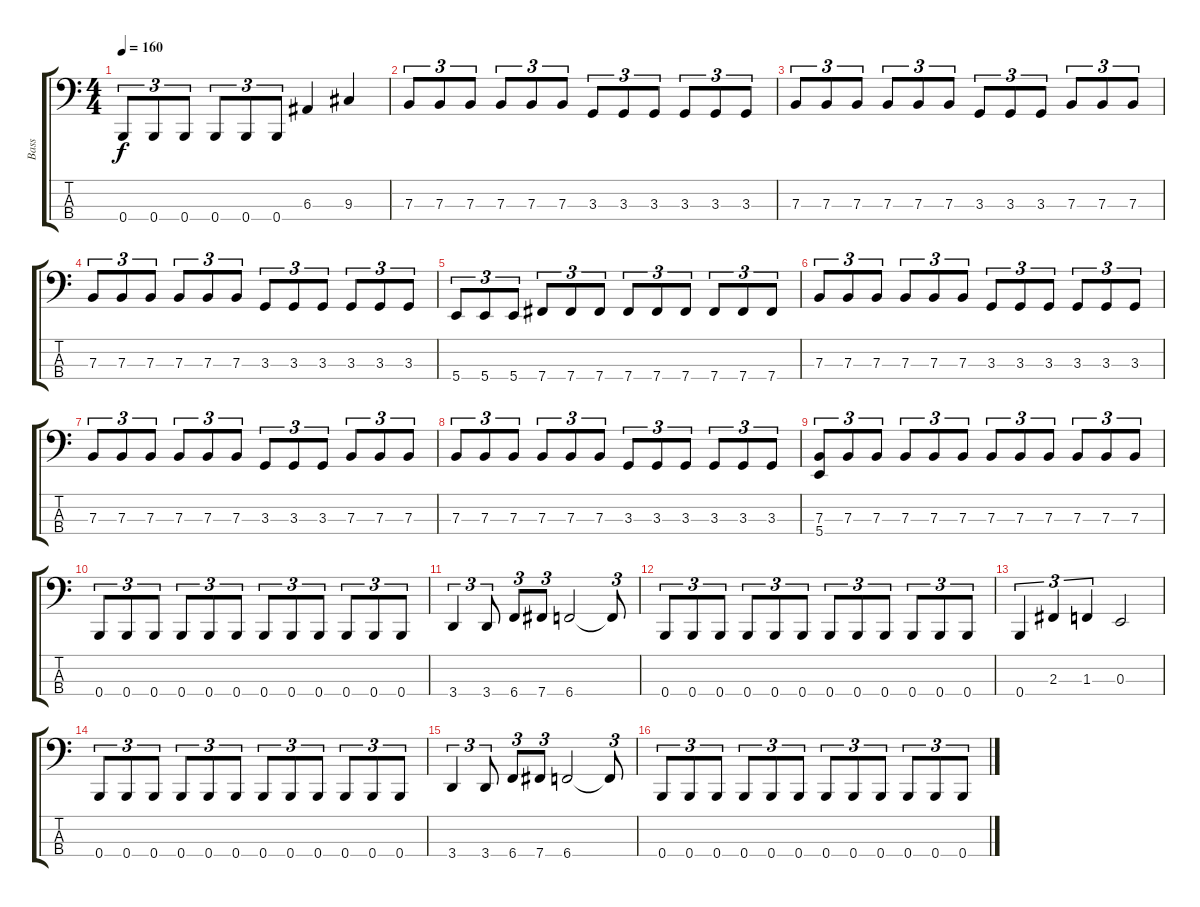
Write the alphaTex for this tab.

\track ("Bass" "Bass") {instrument electricbasspick}
\staff {score tabs}
\tuning (D2 A1 E1 B0) {hide}
\ts (4 4)
\tempo 160
\clef f4
\ks c
0.4.8{tu (3 2) dy f} 0.4.8{tu (3 2)} 0.4.8{tu (3 2)} 0.4.8{tu (3 2)} 0.4.8{tu (3 2)} 0.4.8{tu (3 2)} 6.3.4 9.3.4 |
7.3.8{tu (3 2)} 7.3.8{tu (3 2)} 7.3.8{tu (3 2)} 7.3.8{tu (3 2)} 7.3.8{tu (3 2)} 7.3.8{tu (3 2)} 3.3.8{tu (3 2)} 3.3.8{tu (3 2)} 3.3.8{tu (3 2)} 3.3.8{tu (3 2)} 3.3.8{tu (3 2)} 3.3.8{tu (3 2)} |
7.3.8{tu (3 2)} 7.3.8{tu (3 2)} 7.3.8{tu (3 2)} 7.3.8{tu (3 2)} 7.3.8{tu (3 2)} 7.3.8{tu (3 2)} 3.3.8{tu (3 2)} 3.3.8{tu (3 2)} 3.3.8{tu (3 2)} 7.3.8{tu (3 2)} 7.3.8{tu (3 2)} 7.3.8{tu (3 2)} |
7.3.8{tu (3 2)} 7.3.8{tu (3 2)} 7.3.8{tu (3 2)} 7.3.8{tu (3 2)} 7.3.8{tu (3 2)} 7.3.8{tu (3 2)} 3.3.8{tu (3 2)} 3.3.8{tu (3 2)} 3.3.8{tu (3 2)} 3.3.8{tu (3 2)} 3.3.8{tu (3 2)} 3.3.8{tu (3 2)} |
5.4.8{tu (3 2)} 5.4.8{tu (3 2)} 5.4.8{tu (3 2)} 7.4.8{tu (3 2)} 7.4.8{tu (3 2)} 7.4.8{tu (3 2)} 7.4.8{tu (3 2)} 7.4.8{tu (3 2)} 7.4.8{tu (3 2)} 7.4.8{tu (3 2)} 7.4.8{tu (3 2)} 7.4.8{tu (3 2)} |
7.3.8{tu (3 2)} 7.3.8{tu (3 2)} 7.3.8{tu (3 2)} 7.3.8{tu (3 2)} 7.3.8{tu (3 2)} 7.3.8{tu (3 2)} 3.3.8{tu (3 2)} 3.3.8{tu (3 2)} 3.3.8{tu (3 2)} 3.3.8{tu (3 2)} 3.3.8{tu (3 2)} 3.3.8{tu (3 2)} |
7.3.8{tu (3 2)} 7.3.8{tu (3 2)} 7.3.8{tu (3 2)} 7.3.8{tu (3 2)} 7.3.8{tu (3 2)} 7.3.8{tu (3 2)} 3.3.8{tu (3 2)} 3.3.8{tu (3 2)} 3.3.8{tu (3 2)} 7.3.8{tu (3 2)} 7.3.8{tu (3 2)} 7.3.8{tu (3 2)} |
7.3.8{tu (3 2)} 7.3.8{tu (3 2)} 7.3.8{tu (3 2)} 7.3.8{tu (3 2)} 7.3.8{tu (3 2)} 7.3.8{tu (3 2)} 3.3.8{tu (3 2)} 3.3.8{tu (3 2)} 3.3.8{tu (3 2)} 3.3.8{tu (3 2)} 3.3.8{tu (3 2)} 3.3.8{tu (3 2)} |
(7.3 5.4).8{tu (3 2)} 7.3.8{tu (3 2)} 7.3.8{tu (3 2)} 7.3.8{tu (3 2)} 7.3.8{tu (3 2)} 7.3.8{tu (3 2)} 7.3.8{tu (3 2)} 7.3.8{tu (3 2)} 7.3.8{tu (3 2)} 7.3.8{tu (3 2)} 7.3.8{tu (3 2)} 7.3.8{tu (3 2)} |
0.4.8{tu (3 2)} 0.4.8{tu (3 2)} 0.4.8{tu (3 2)} 0.4.8{tu (3 2)} 0.4.8{tu (3 2)} 0.4.8{tu (3 2)} 0.4.8{tu (3 2)} 0.4.8{tu (3 2)} 0.4.8{tu (3 2)} 0.4.8{tu (3 2)} 0.4.8{tu (3 2)} 0.4.8{tu (3 2)} |
3.4.4{tu (3 2)} 3.4.8{tu (3 2)} 6.4.8{tu (3 2)} 7.4.8{tu (3 2)} 6.4.2 6.4{t}.8{tu (3 2)} |
0.4.8{tu (3 2)} 0.4.8{tu (3 2)} 0.4.8{tu (3 2)} 0.4.8{tu (3 2)} 0.4.8{tu (3 2)} 0.4.8{tu (3 2)} 0.4.8{tu (3 2)} 0.4.8{tu (3 2)} 0.4.8{tu (3 2)} 0.4.8{tu (3 2)} 0.4.8{tu (3 2)} 0.4.8{tu (3 2)} |
0.4.4{tu (3 2)} 2.3.4{tu (3 2)} 1.3.4{tu (3 2)} 0.3.2 |
0.4.8{tu (3 2)} 0.4.8{tu (3 2)} 0.4.8{tu (3 2)} 0.4.8{tu (3 2)} 0.4.8{tu (3 2)} 0.4.8{tu (3 2)} 0.4.8{tu (3 2)} 0.4.8{tu (3 2)} 0.4.8{tu (3 2)} 0.4.8{tu (3 2)} 0.4.8{tu (3 2)} 0.4.8{tu (3 2)} |
3.4.4{tu (3 2)} 3.4.8{tu (3 2)} 6.4.8{tu (3 2)} 7.4.8{tu (3 2)} 6.4.2 6.4{t}.8{tu (3 2)} |
0.4.8{tu (3 2)} 0.4.8{tu (3 2)} 0.4.8{tu (3 2)} 0.4.8{tu (3 2)} 0.4.8{tu (3 2)} 0.4.8{tu (3 2)} 0.4.8{tu (3 2)} 0.4.8{tu (3 2)} 0.4.8{tu (3 2)} 0.4.8{tu (3 2)} 0.4.8{tu (3 2)} 0.4.8{tu (3 2)}
